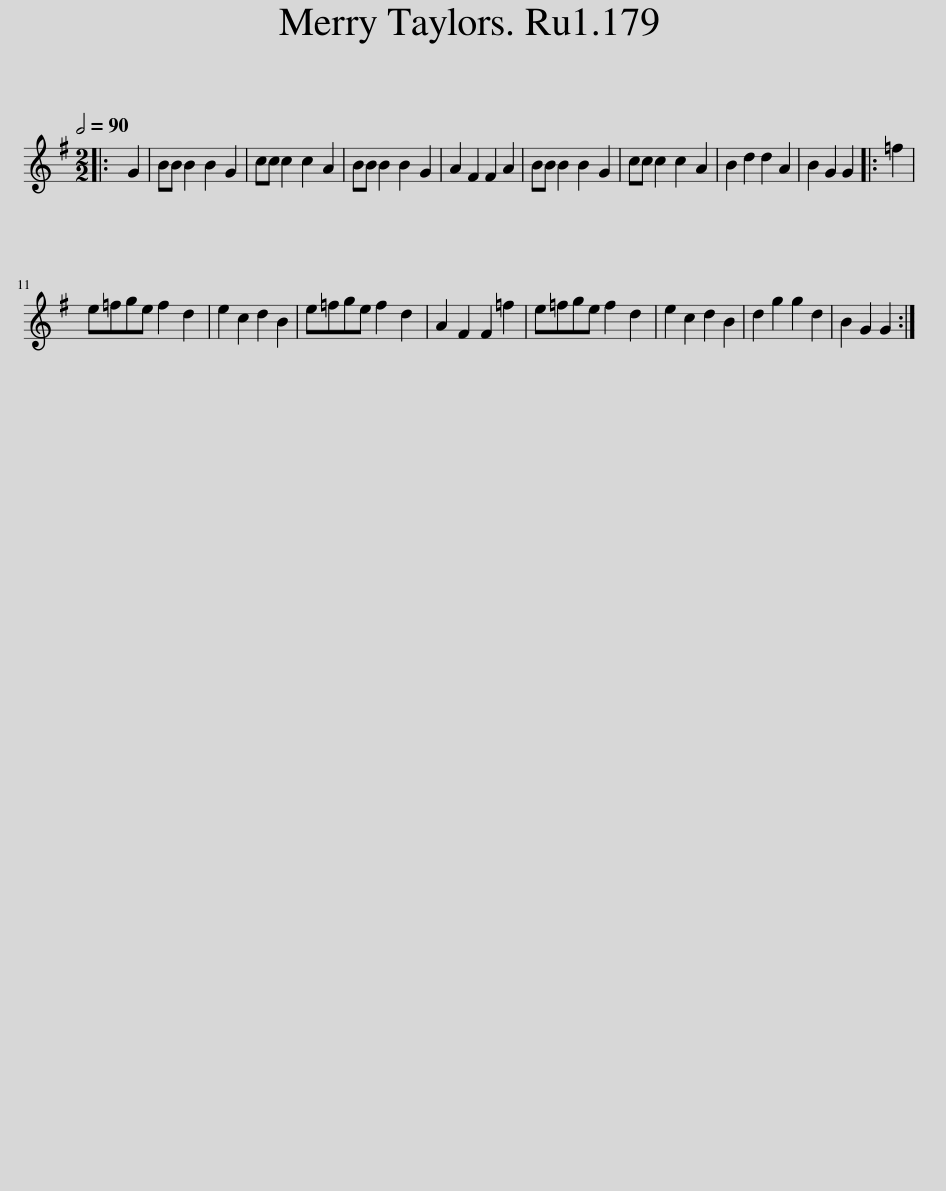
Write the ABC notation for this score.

X:1
L:1/8
Q:1/2=90
M:2/2
I:linebreak $
K:G
V:1 treble
V:1
|: G2 | BB B2 B2 G2 | cc c2 c2 A2 | BB B2 B2 G2 | A2 F2 F2 A2 | %5
 BB B2 B2 G2 | cc c2 c2 A2 | B2 d2 d2 A2 | B2 G2 G2 |: =f2 |$ %10
 e=fge f2 d2 | e2 c2 d2 B2 | e=fge f2 d2 | A2 F2 F2 =f2 | e=fge f2 d2 | %15
 e2 c2 d2 B2 | d2 g2 g2 d2 | B2 G2 G2 :| %18
